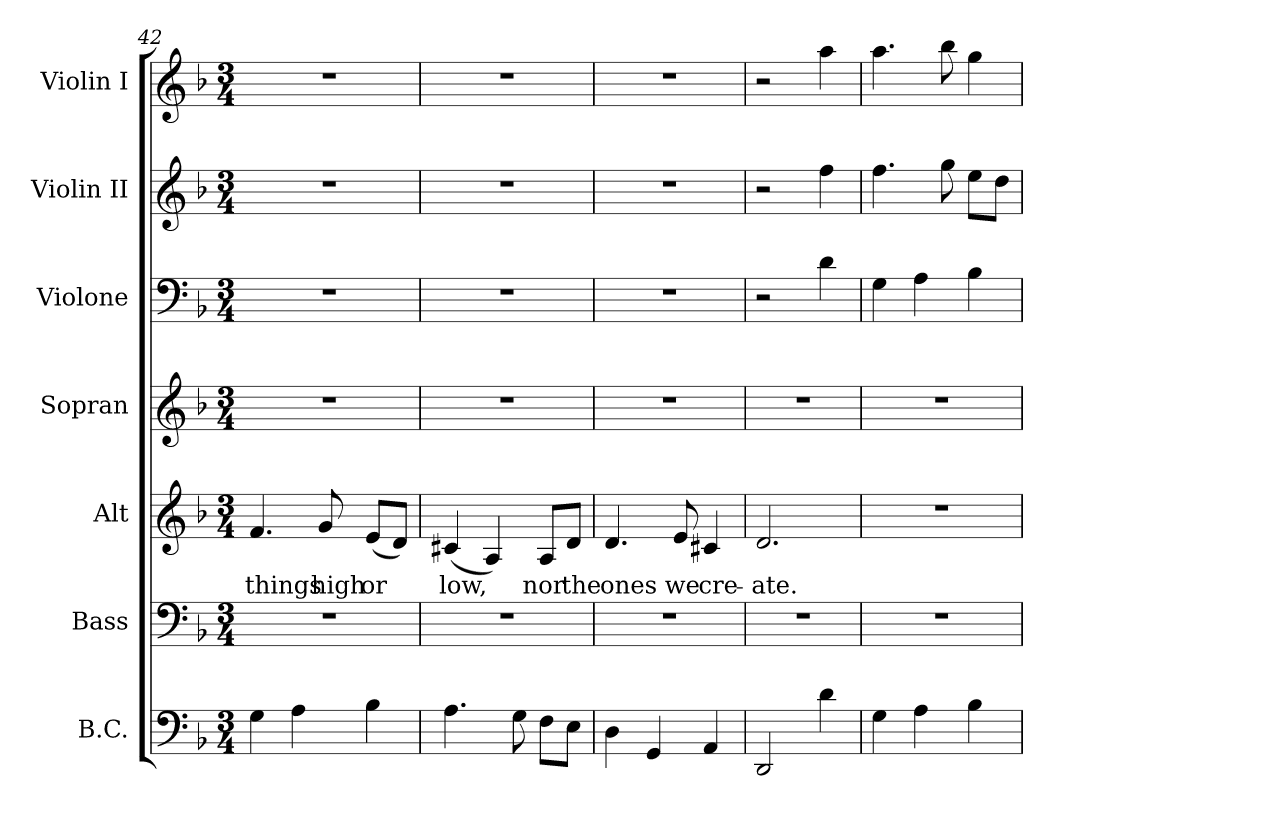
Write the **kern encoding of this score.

**kern	**kern	**kern	**text	**kern	**kern	**kern	**kern
*part7	*part6	*part5	*part5	*part4	*part3	*part2	*part1
*staff7	*staff6	*staff5	*staff5	*staff4	*staff3	*staff2	*staff1
*I"B.C.	*I"Bass	*I"Alt	*	*I"Sopran	*I"Violone	*I"Violin II	*I"Violin I
*	*I'B.	*I'A.	*	*I'S.	*	*I'Vln. II	*I'Vln. I
*clefF4	*clefF4	*clefG2	*	*clefG2	*clefF4	*clefG2	*clefG2
*k[b-]	*k[b-]	*k[b-]	*	*k[b-]	*k[b-]	*k[b-]	*k[b-]
*F:	*F:	*F:	*	*F:	*F:	*F:	*F:
*M3/4	*M3/4	*M3/4	*	*M3/4	*M3/4	*M3/4	*M3/4
=42	=42	=42	=42	=42	=42	=42	=42
!	!LO:N:vis=1	!	!	!	!	!	!
!	!	!	!LO:LY:b:color=#000000	!LO:N:vis=1	!LO:N:vis=1	!LO:N:vis=1	!LO:N:vis=1
4Gi\	2.r	4.fi/	things	2.r	2.r	2.r	2.r
4Ai\	.	.	.	.	.	.	.
!	!	!	!LO:LY:b:color=#000000	!	!	!	!
.	.	8gi/	high	.	.	.	.
!	!	!	!LO:LY:b:color=#000000	!	!	!	!
4B-i\	.	(8ei/L	or	.	.	.	.
.	.	8di/J)	.	.	.	.	.
=43	=43	=43	=43	=43	=43	=43	=43
!	!LO:N:vis=1	!	!	!	!	!	!
!	!	!	!LO:LY:b:color=#000000	!LO:N:vis=1	!LO:N:vis=1	!LO:N:vis=1	!LO:N:vis=1
4.Ai\	2.r	(4c#Xi/	low,	2.r	2.r	2.r	2.r
.	.	4Ai/)	.	.	.	.	.
8Gi\	.	.	.	.	.	.	.
!	!	!	!LO:LY:b:color=#000000	!	!	!	!
8Fi\L	.	8Ai/L	nor	.	.	.	.
!	!	!	!LO:LY:b:color=#000000	!	!	!	!
8Ei\J	.	8di/J	the	.	.	.	.
!!LO:PB:g=z
=44	=44	=44	=44	=44	=44	=44	=44
!	!LO:N:vis=1	!	!	!	!	!	!
!	!	!	!LO:LY:b:color=#000000	!LO:N:vis=1	!LO:N:vis=1	!LO:N:vis=1	!LO:N:vis=1
4Di\	2.r	4.di/	ones	2.r	2.r	2.r	2.r
4GGi/	.	.	.	.	.	.	.
!	!	!	!LO:LY:b:color=#000000	!	!	!	!
.	.	8ei/	we	.	.	.	.
!	!	!	!LO:LY:b:color=#000000	!	!	!	!
4AAi/	.	4c#Xi/	cre-	.	.	.	.
=45	=45	=45	=45	=45	=45	=45	=45
!	!LO:N:vis=1	!	!	!	!	!	!
!	!	!	!LO:LY:b:color=#000000	!LO:N:vis=1	!	!	!
2DDi/	2.r	2.di/	-ate.	2.r	2r	2r	2r
4di\	.	.	.	.	4di\	4ffi\	4aai\
=46	=46	=46	=46	=46	=46	=46	=46
!	!LO:N:vis=1	!LO:N:vis=1	!	!LO:N:vis=1	!	!	!
4Gi\	2.r	2.r	.	2.r	4Gi\	4.ffi\	4.aai\
4Ai\	.	.	.	.	4Ai\	.	.
.	.	.	.	.	.	8ggi\	8bb-i\
4B-i\	.	.	.	.	4B-i\	8eei\L	4ggi\
.	.	.	.	.	.	8ddi\J	.
=	=	=	=	=	=	=	=
*-	*-	*-	*-	*-	*-	*-	*-
